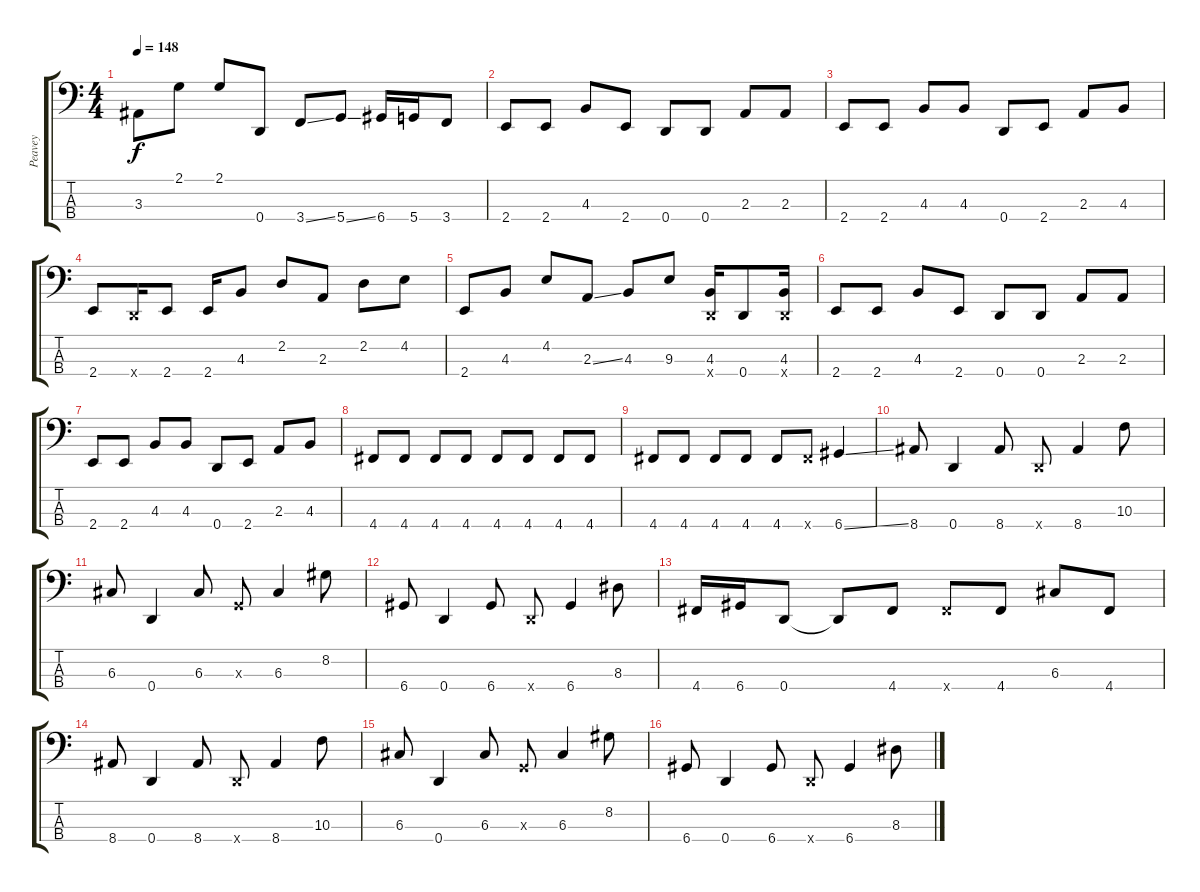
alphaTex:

\track ("Peavey" "Peavey") {instrument electricbasspick}
\staff {score tabs}
\tuning (F2 C2 G1 D1) {hide}
\ts (4 4)
\tempo 148
\clef f4
\ks c
3.3.8{dy f} 2.1.8 2.1.8 0.4.8 3.4{ss}.8 5.4{ss}.8 6.4.16 5.4.16 3.4.8 |
2.4.8 2.4.8 4.3.8 2.4.8 0.4.8 0.4.8 2.3.8 2.3.8 |
2.4.8 2.4.8 4.3.8 4.3.8 0.4.8 2.4.8 2.3.8 4.3.8 |
2.4.8 0.4{x}.16 2.4.8 2.4.16 4.3.8 2.2.8 2.3.8 2.2.8 4.2.8 |
2.4.8 4.3.8 4.2.8 2.3{ss}.8 4.3.8 9.3.8 (4.3 0.4{x}).16 0.4.8 (4.3 0.4{x}).16 |
2.4.8 2.4.8 4.3.8 2.4.8 0.4.8 0.4.8 2.3.8 2.3.8 |
2.4.8 2.4.8 4.3.8 4.3.8 0.4.8 2.4.8 2.3.8 4.3.8 |
4.4.8 4.4.8 4.4.8 4.4.8 4.4.8 4.4.8 4.4.8 4.4.8 |
4.4.8 4.4.8 4.4.8 4.4.8 4.4.8 4.4{x}.8 6.4{ss}.4 |
8.4.8 0.4.4 8.4.8 0.4{x}.8 8.4.4 10.3.8 |
6.3.8 0.4.4 6.3.8 0.3{x}.8 6.3.4 8.2.8 |
6.4.8 0.4.4 6.4.8 0.4{x}.8 6.4.4 8.3.8 |
4.4.16 6.4.16 0.4.8 0.4{t}.8 4.4.8 4.4{x}.8 4.4.8 6.3.8 4.4.8 |
8.4.8 0.4.4 8.4.8 0.4{x}.8 8.4.4 10.3.8 |
6.3.8 0.4.4 6.3.8 0.3{x}.8 6.3.4 8.2.8 |
6.4.8 0.4.4 6.4.8 0.4{x}.8 6.4.4 8.3.8
